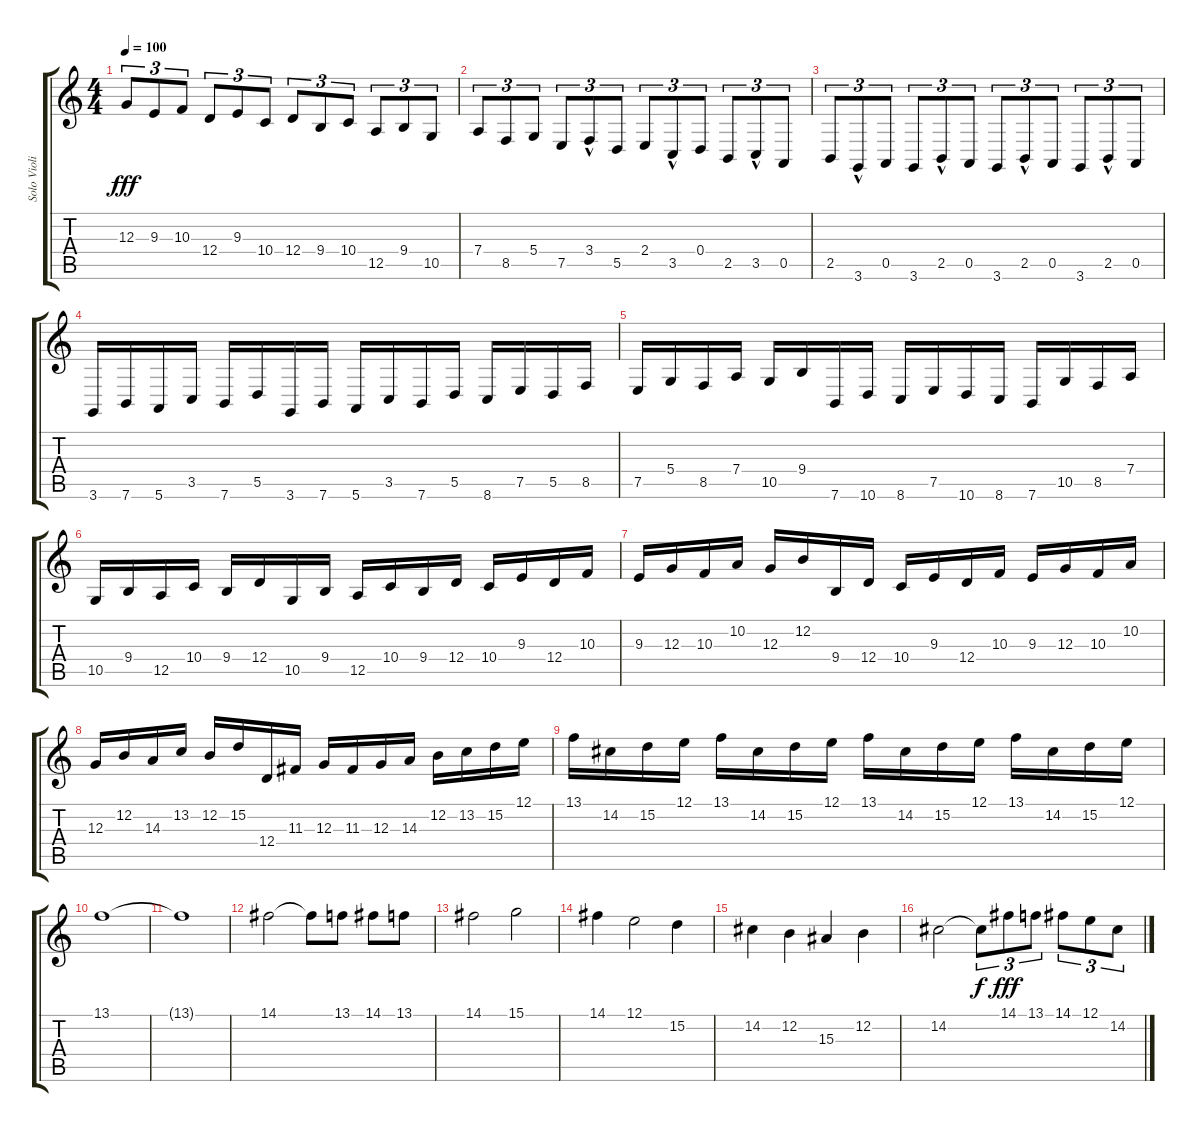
\track ("Solo Violin" "Solo Violi") {instrument violin}
\staff {score tabs}
\tuning (E4 B3 G3 D3 A2 E2) {hide}
\ts (4 4)
\tempo 100
\clef g2
\ks c
12.3.8{tu (3 2) dy fff} 9.3.8{tu (3 2)} 10.3.8{tu (3 2)} 12.4.8{tu (3 2)} 9.3.8{tu (3 2)} 10.4.8{tu (3 2)} 12.4.8{tu (3 2)} 9.4.8{tu (3 2)} 10.4.8{tu (3 2)} 12.5.8{tu (3 2)} 9.4.8{tu (3 2)} 10.5.8{tu (3 2)} |
7.4.8{tu (3 2)} 8.5.8{tu (3 2)} 5.4.8{tu (3 2)} 7.5.8{tu (3 2)} 3.4{hac}.8{tu (3 2)} 5.5.8{tu (3 2)} 2.4.8{tu (3 2)} 3.5{hac}.8{tu (3 2)} 0.4.8{tu (3 2)} 2.5.8{tu (3 2)} 3.5{hac}.8{tu (3 2)} 0.5.8{tu (3 2)} |
2.5.8{tu (3 2)} 3.6{hac}.8{tu (3 2)} 0.5.8{tu (3 2)} 3.6.8{tu (3 2)} 2.5{hac}.8{tu (3 2)} 0.5.8{tu (3 2)} 3.6.8{tu (3 2)} 2.5{hac}.8{tu (3 2)} 0.5.8{tu (3 2)} 3.6.8{tu (3 2)} 2.5{hac}.8{tu (3 2)} 0.5.8{tu (3 2)} |
3.6.16 7.6.16 5.6.16 3.5.16 7.6.16 5.5.16 3.6.16 7.6.16 5.6.16 3.5.16 7.6.16 5.5.16 8.6.16 7.5.16 5.5.16 8.5.16 |
7.5.16 5.4.16 8.5.16 7.4.16 10.5.16 9.4.16 7.6.16 10.6.16 8.6.16 7.5.16 10.6.16 8.6.16 7.6.16 10.5.16 8.5.16 7.4.16 |
10.5.16 9.4.16 12.5.16 10.4.16 9.4.16 12.4.16 10.5.16 9.4.16 12.5.16 10.4.16 9.4.16 12.4.16 10.4.16 9.3.16 12.4.16 10.3.16 |
9.3.16 12.3.16 10.3.16 10.2.16 12.3.16 12.2.16 9.4.16 12.4.16 10.4.16 9.3.16 12.4.16 10.3.16 9.3.16 12.3.16 10.3.16 10.2.16 |
12.3.16 12.2.16 14.3.16 13.2.16 12.2.16 15.2.16 12.4.16 11.3.16 12.3.16 11.3.16 12.3.16 14.3.16 12.2.16 13.2.16 15.2.16 12.1.16 |
13.1.16 14.2.16 15.2.16 12.1.16 13.1.16 14.2.16 15.2.16 12.1.16 13.1.16 14.2.16 15.2.16 12.1.16 13.1.16 14.2.16 15.2.16 12.1.16 |
13.1.1 |
13.1{t}.1 |
14.1.2 14.1{t}.8 13.1.8 14.1.8 13.1.8 |
14.1.2 15.1.2 |
14.1.4 12.1.2 15.2.4 |
14.2.4 12.2.4 15.3.4 12.2.4 |
14.2.2 14.2{t}.8{tu (3 2) dy f} 14.1.8{tu (3 2) dy fff} 13.1.8{tu (3 2)} 14.1.8{tu (3 2)} 12.1.8{tu (3 2)} 14.2.8{tu (3 2)}
